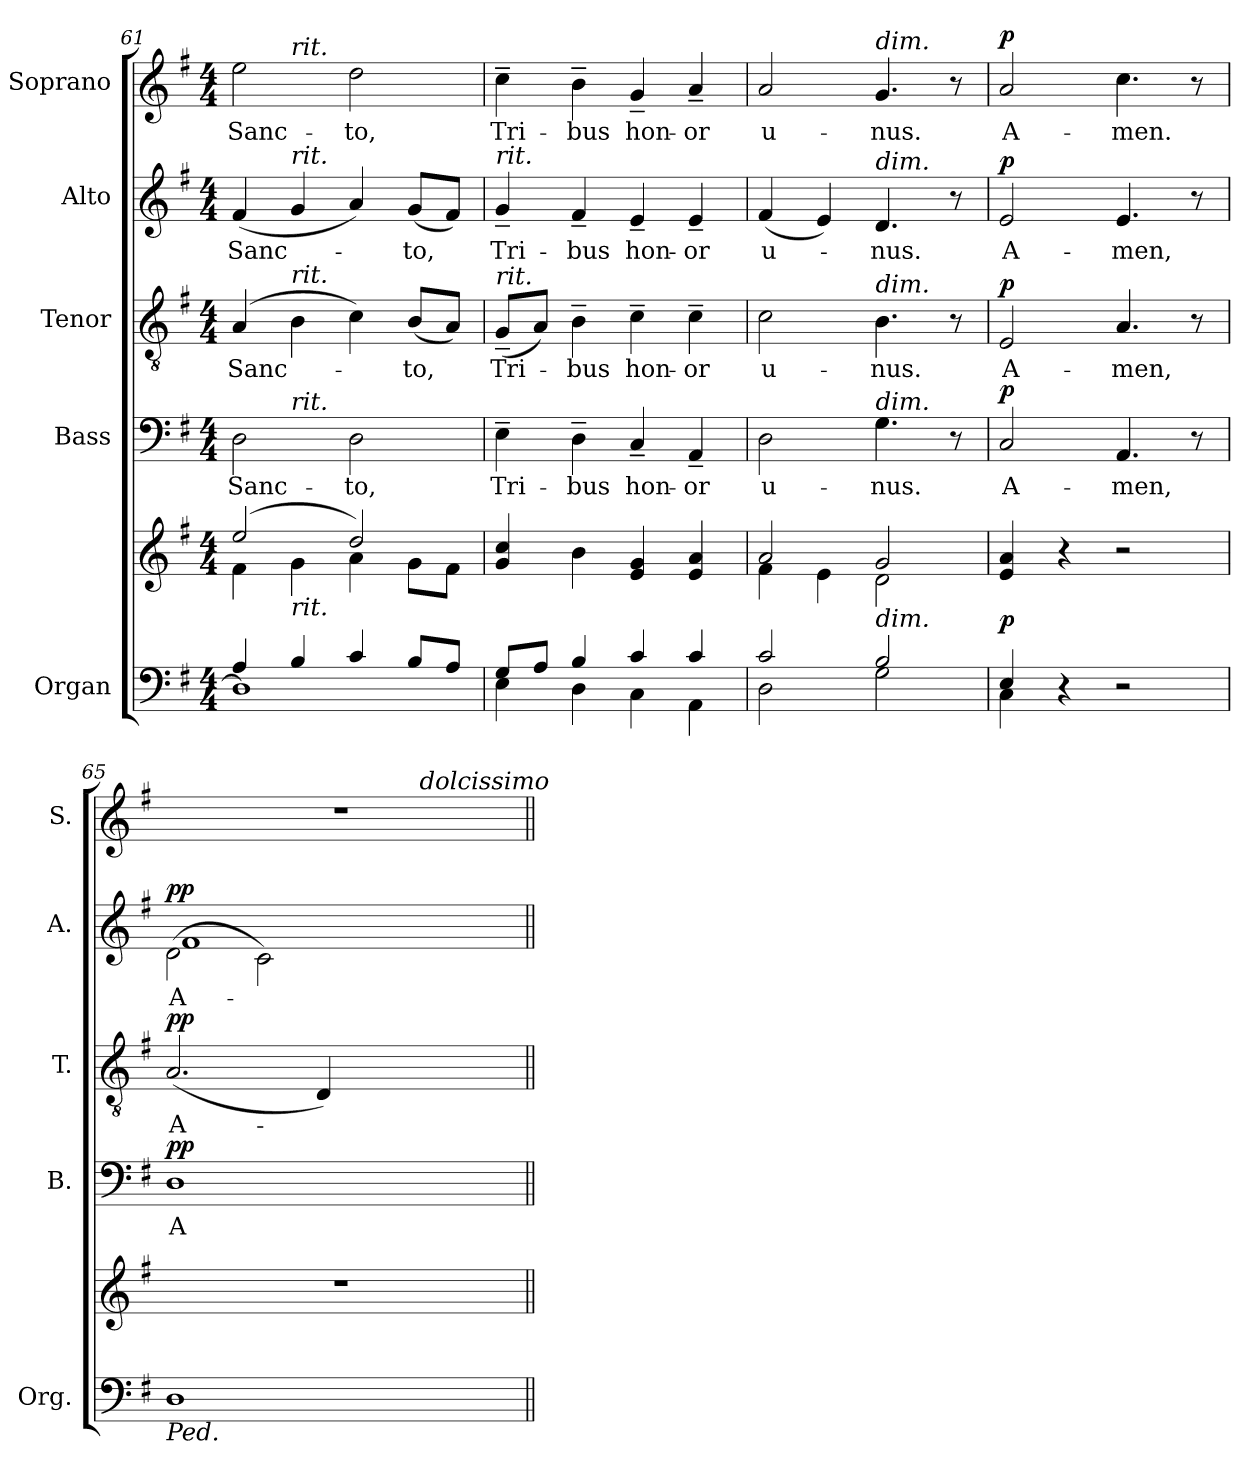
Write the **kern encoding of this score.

**kern	**kern	**dynam	**kern	**text	**dynam	**kern	**text	**dynam	**kern	**text	**dynam	**kern	**text	**dynam
*part5	*part5	*part5	*part4	*part4	*part4	*part3	*part3	*part3	*part2	*part2	*part2	*part1	*part1	*part1
*staff6	*staff5	*staff5/6	*staff4	*staff4	*staff4	*staff3	*staff3	*staff3	*staff2	*staff2	*staff2	*staff1	*staff1	*staff1
*I"Organ	*	*	*I"Bass	*	*	*I"Tenor	*	*	*I"Alto	*	*	*I"Soprano	*	*
*I'Org.	*	*	*I'B.	*	*	*I'T.	*	*	*I'A.	*	*	*I'S.	*	*
!!LO:PB:g=z
*clefF4	*clefG2	*	*clefF4	*	*	*clefGv2	*	*	*clefG2	*	*	*clefG2	*	*
*	*	*	*	*	*	*ITrd7c12	*	*	*	*	*	*	*	*
*k[f#]	*k[f#]	*	*k[f#]	*	*	*k[f#]	*	*	*k[f#]	*	*	*k[f#]	*	*
*G:	*G:	*	*G:	*	*	*G:	*	*	*G:	*	*	*G:	*	*
*M4/4	*M4/4	*	*M4/4	*	*	*M4/4	*	*	*M4/4	*	*	*M4/4	*	*
=61	=61	=61	=61	=61	=61	=61	=61	=61	=61	=61	=61	=61	=61	=61
*^	*^	*	*	*	*	*	*	*	*	*	*	*	*	*
!	!	!	!	!	!	!LO:LY:b:color=#000000	!	!	!	!	!	!	!	!	!	!
!	!	!	!	!	!	!	!	!	!LO:LY:b:color=#000000	!	!	!	!	!	!	!
!	!	!	!	!	!	!	!	!	!	!	!	!LO:LY:b:color=#000000	!	!	!	!
!	!	!	!	!	!	!	!	!	!	!	!	!	!	!	!LO:LY:b:color=#000000	!
*	*	*	*	*	*^	*	*	*	*	*	*	*	*	*^	*	*
4Ai/	1Di]	(2eei/	4f#i\	.	2Di\	4ryy	Sanc-	.	(4AAi/	Sanc-	.	(4f#i/	Sanc-	.	2eei\	4ryy	Sanc-	.
!	!	!	!	!	!	!	!	!	!	!	!	!	!	!	!	!LO:TX:a:i:t=rit.	!	!
!	!	!	!	!	!	!	!	!	!	!	!	!LO:TX:a:i:t=rit.	!	!	!	!	!	!
!	!	!	!	!	!	!	!	!	!LO:TX:a:i:t=rit.	!	!	!	!	!	!	!	!	!
!	!	!	!	!	!	!LO:TX:a:i:t=rit.	!	!	!	!	!	!	!	!	!	!	!	!
!	!	!	!LO:TX:b:i:t=rit.	!	!	!	!	!	!	!	!	!	!	!	!	!	!	!
4Bi/	.	.	4gi\	.	.	2.ryy	.	.	4BBi\	.	.	4gi/	.	.	.	2.ryy	.	.
!	!	!	!	!	!	!	!LO:LY:b:color=#000000	!	!	!	!	!	!	!	!	!	!	!
!	!	!	!	!	!	!	!	!	!	!	!	!	!	!	!	!	!LO:LY:b:color=#000000	!
4ci/	.	2ddi/)	4ai\	.	2Di\	.	-to,	.	4Ci\)	.	.	4ai/)	.	.	2ddi\	.	-to,	.
!	!	!	!	!	!	!	!	!	!	!LO:LY:b:color=#000000	!	!	!	!	!	!	!	!
!	!	!	!	!	!	!	!	!	!	!	!	!	!LO:LY:b:color=#000000	!	!	!	!	!
8Bi/L	.	.	8gi\L	.	.	.	.	.	(8BBi/L	-to,	.	(8gi/L	-to,	.	.	.	.	.
8Ai/J	.	.	8f#i\J	.	.	.	.	.	8AAi/J)	.	.	8f#i/J)	.	.	.	.	.	.
*	*	*v	*v	*	*	*	*	*	*	*	*	*	*	*	*v	*v	*	*
*	*	*	*	*v	*v	*	*	*	*	*	*	*	*	*	*	*
=62	=62	=62	=62	=62	=62	=62	=62	=62	=62	=62	=62	=62	=62	=62	=62
*	*	*^	*	*^	*	*	*	*	*	*	*	*	*^	*	*
!	!	!	!	!	!	!	!LO:LY:b:color=#000000	!	!	!	!	!	!	!	!	!	!	!
*	*	*v	*v	*	*	*	*	*	*	*	*	*	*	*	*v	*v	*	*
*	*	*	*	*v	*v	*	*	*	*	*	*	*	*	*	*	*
*	*	*^	*	*^	*	*	*	*	*	*	*	*	*^	*	*
!	!	!	!	!	!	!	!	!	!	!LO:LY:b:color=#000000	!	!	!	!	!	!	!	!
*	*	*v	*v	*	*	*	*	*	*	*	*	*	*	*	*v	*v	*	*
*	*	*	*	*v	*v	*	*	*	*	*	*	*	*	*	*	*
*	*	*^	*	*^	*	*	*	*	*	*	*	*	*^	*	*
!	!	!	!	!	!	!	!	!	!	!	!	!	!LO:LY:b:color=#000000	!	!	!	!	!
*	*	*v	*v	*	*	*	*	*	*	*	*	*	*	*	*v	*v	*	*
*	*	*	*	*v	*v	*	*	*	*	*	*	*	*	*	*	*
*	*	*^	*	*^	*	*	*	*	*	*	*	*	*^	*	*
!	!	!	!	!	!	!	!	!	!	!	!	!	!	!	!LO:TX:a:i:t=rit.	!	!	!
!	!	!	!	!	!	!	!	!	!	!	!	!LO:TX:a:i:t=rit.	!	!	!	!	!	!
!	!	!	!	!	!	!	!	!	!LO:TX:a:i:t=rit.	!	!	!	!	!	!	!	!	!
!	!	!	!	!	!LO:TX:a:i:t=rit.	!	!	!	!	!	!	!	!	!	!	!	!	!
!	!	!LO:TX:b:i:t=rit.	!	!	!	!	!	!	!	!	!	!	!	!	!	!	!	!
!	!	!	!	!	!	!	!	!	!	!	!	!	!	!	!	!	!LO:LY:b:color=#000000	!
*	*	*v	*v	*	*	*	*	*	*	*	*	*	*	*	*v	*v	*	*
*	*	*	*	*v	*v	*	*	*	*	*	*	*	*	*	*	*
8Gi/L	4Ei\	4gi/ 4cci	.	4E~i\	Tri-	.	(8GG~i/L	Tri-	.	4g~i/	Tri-	.	4cc~i\	Tri-	.
8Ai/J	.	.	.	.	.	.	8AAi/J)	.	.	.	.	.	.	.	.
!	!	!	!	!	!LO:LY:b:color=#000000	!	!	!	!	!	!	!	!	!	!
!	!	!	!	!	!	!	!	!LO:LY:b:color=#000000	!	!	!	!	!	!	!
!	!	!	!	!	!	!	!	!	!	!	!LO:LY:b:color=#000000	!	!	!	!
!	!	!	!	!	!	!	!	!	!	!	!	!	!	!LO:LY:b:color=#000000	!
4Bi/	4Di\	4bi\	.	4D~i\	-bus	.	4BB~i\	-bus	.	4f#~i/	-bus	.	4b~i\	-bus	.
!	!	!	!	!	!LO:LY:b:color=#000000	!	!	!	!	!	!	!	!	!	!
!	!	!	!	!	!	!	!	!LO:LY:b:color=#000000	!	!	!	!	!	!	!
!	!	!	!	!	!	!	!	!	!	!	!LO:LY:b:color=#000000	!	!	!	!
!	!	!	!	!	!	!	!	!	!	!	!	!	!	!LO:LY:b:color=#000000	!
4ci/	4Ci\	4ei/ 4gi	.	4C~i/	hon-	.	4C~i\	hon-	.	4e~i/	hon-	.	4g~i/	hon-	.
!	!	!	!	!	!LO:LY:b:color=#000000	!	!	!	!	!	!	!	!	!	!
!	!	!	!	!	!	!	!	!LO:LY:b:color=#000000	!	!	!	!	!	!	!
!	!	!	!	!	!	!	!	!	!	!	!LO:LY:b:color=#000000	!	!	!	!
!	!	!	!	!	!	!	!	!	!	!	!	!	!	!LO:LY:b:color=#000000	!
4ci/	4AAi\	4ei/ 4ai	.	4AA~i/	-or	.	4C~i\	-or	.	4e~i/	-or	.	4a~i/	-or	.
=63	=63	=63	=63	=63	=63	=63	=63	=63	=63	=63	=63	=63	=63	=63	=63
*	*	*^	*	*	*	*	*	*	*	*	*	*	*	*	*
!	!	!	!	!	!	!LO:LY:b:color=#000000	!	!	!	!	!	!	!	!	!	!
!	!	!	!	!	!	!	!	!	!LO:LY:b:color=#000000	!	!	!	!	!	!	!
!	!	!	!	!	!	!	!	!	!	!	!	!LO:LY:b:color=#000000	!	!	!	!
!	!	!	!	!	!	!	!	!	!	!	!	!	!	!	!LO:LY:b:color=#000000	!
2ci/	2Di\	2ai/	4f#i\	.	2Di\	u-	.	2Ci\	u-	.	(4f#i/	u-	.	2ai/	u-	.
.	.	.	4ei\	.	.	.	.	.	.	.	4ei/)	.	.	.	.	.
!	!	!	!	!	!	!LO:LY:b:color=#000000	!	!	!	!	!	!	!	!	!	!
!	!	!	!	!	!	!	!	!	!LO:LY:b:color=#000000	!	!	!	!	!	!	!
!	!	!	!	!	!	!	!	!	!	!	!	!LO:LY:b:color=#000000	!	!	!	!
!	!	!	!	!	!	!	!	!	!	!	!	!	!	!LO:TX:a:i:t=dim.	!	!
!	!	!	!	!	!	!	!	!	!	!	!LO:TX:a:i:t=dim.	!	!	!	!	!
!	!	!	!	!	!	!	!	!LO:TX:a:i:t=dim.	!	!	!	!	!	!	!	!
!	!	!	!	!	!LO:TX:a:i:t=dim.	!	!	!	!	!	!	!	!	!	!	!
!	!	!LO:TX:b:i:t=dim.	!	!	!	!	!	!	!	!	!	!	!	!	!	!
!	!	!	!	!	!	!	!	!	!	!	!	!	!	!	!LO:LY:b:color=#000000	!
2Bi/	2Gi\	2gi/	2di\	.	4.Gi\	-nus.	.	4.BBi\	-nus.	.	4.di/	-nus.	.	4.gi/	-nus.	.
.	.	.	.	.	8r	.	.	8r	.	.	8r	.	.	8r	.	.
*	*	*v	*v	*	*	*	*	*	*	*	*	*	*	*	*	*
=64	=64	=64	=64	=64	=64	=64	=64	=64	=64	=64	=64	=64	=64	=64	=64
!	!	!	!	!	!LO:LY:b:color=#000000	!	!	!	!	!	!	!	!	!	!
!	!	!	!	!	!	!	!	!LO:LY:b:color=#000000	!	!	!	!	!	!	!
!	!	!	!	!	!	!	!	!	!	!	!LO:LY:b:color=#000000	!	!	!	!
!	!	!	!	!	!	!	!	!	!	!	!	!	!	!LO:LY:b:color=#000000	!
4Ei/	4Ci\	4ei/ 4ai	p	2Ci/	A-	p	2EEi/	A-	p	2ei/	A-	p	2ai/	A-	p
4r	2.ryy	4r	.	.	.	.	.	.	.	.	.	.	.	.	.
!	!	!	!	!	!LO:LY:b:color=#000000	!	!	!	!	!	!	!	!	!	!
!	!	!	!	!	!	!	!	!LO:LY:b:color=#000000	!	!	!	!	!	!	!
!	!	!	!	!	!	!	!	!	!	!	!LO:LY:b:color=#000000	!	!	!	!
!	!	!	!	!	!	!	!	!	!	!	!	!	!	!LO:LY:b:color=#000000	!
2r	.	2r	.	4.AAi/	-men,	.	4.AAi/	-men,	.	4.ei/	-men,	.	4.cci\	-men.	.
.	.	.	.	8r	.	.	8r	.	.	8r	.	.	8r	.	.
*v	*v	*	*	*	*	*	*	*	*	*	*	*	*	*	*
!!LO:LB:g=z
=65	=65	=65	=65	=65	=65	=65	=65	=65	=65	=65	=65	=65	=65	=65
!	!	!	!	!LO:LY:b:color=#000000	!	!	!	!	!	!	!	!	!	!
!	!	!	!	!	!	!	!LO:LY:b:color=#000000	!	!	!	!	!	!	!
!LO:TX:b:i:t=Ped.	!	!	!	!	!	!	!	!	!	!	!	!	!	!
!	!	!	!	!	!	!	!	!	!	!LO:LY:b:color=#000000	!	!	!	!
*	*	*	*	*	*	*	*	*	*^	*	*	*^	*	*
1Di	1r	.	1Di	A-	pp	(2.AAi/	A-	pp	(2di\	1f#i	A-	pp	1r	2ryy	.	.
.	.	.	.	.	.	.	.	.	2ci\)	.	.	.	.	4ryy	.	.
.	.	.	.	.	.	4DDi/)	.	.	.	.	.	.	.	8ryy	.	.
.	.	.	.	.	.	.	.	.	.	.	.	.	.	16ryy	.	.
.	.	.	.	.	.	.	.	.	.	.	.	.	.	32ryy	.	.
.	.	.	.	.	.	.	.	.	.	.	.	.	.	64ryy	.	.
.	.	.	.	.	.	.	.	.	.	.	.	.	.	128...ryy	.	.
!	!	!	!	!	!	!	!	!	!	!	!	!	!	!LO:TX:a:i:t=dolcissimo	!	!
.	.	.	.	.	.	.	.	.	.	.	.	.	.	1024ryy	.	.
*	*	*	*	*	*	*	*	*	*v	*v	*	*	*	*	*	*
*	*	*	*	*	*	*	*	*	*	*	*	*v	*v	*	*
=||	=||	=||	=||	=||	=||	=||	=||	=||	=||	=||	=||	=||	=||	=||
*-	*-	*-	*-	*-	*-	*-	*-	*-	*-	*-	*-	*-	*-	*-
